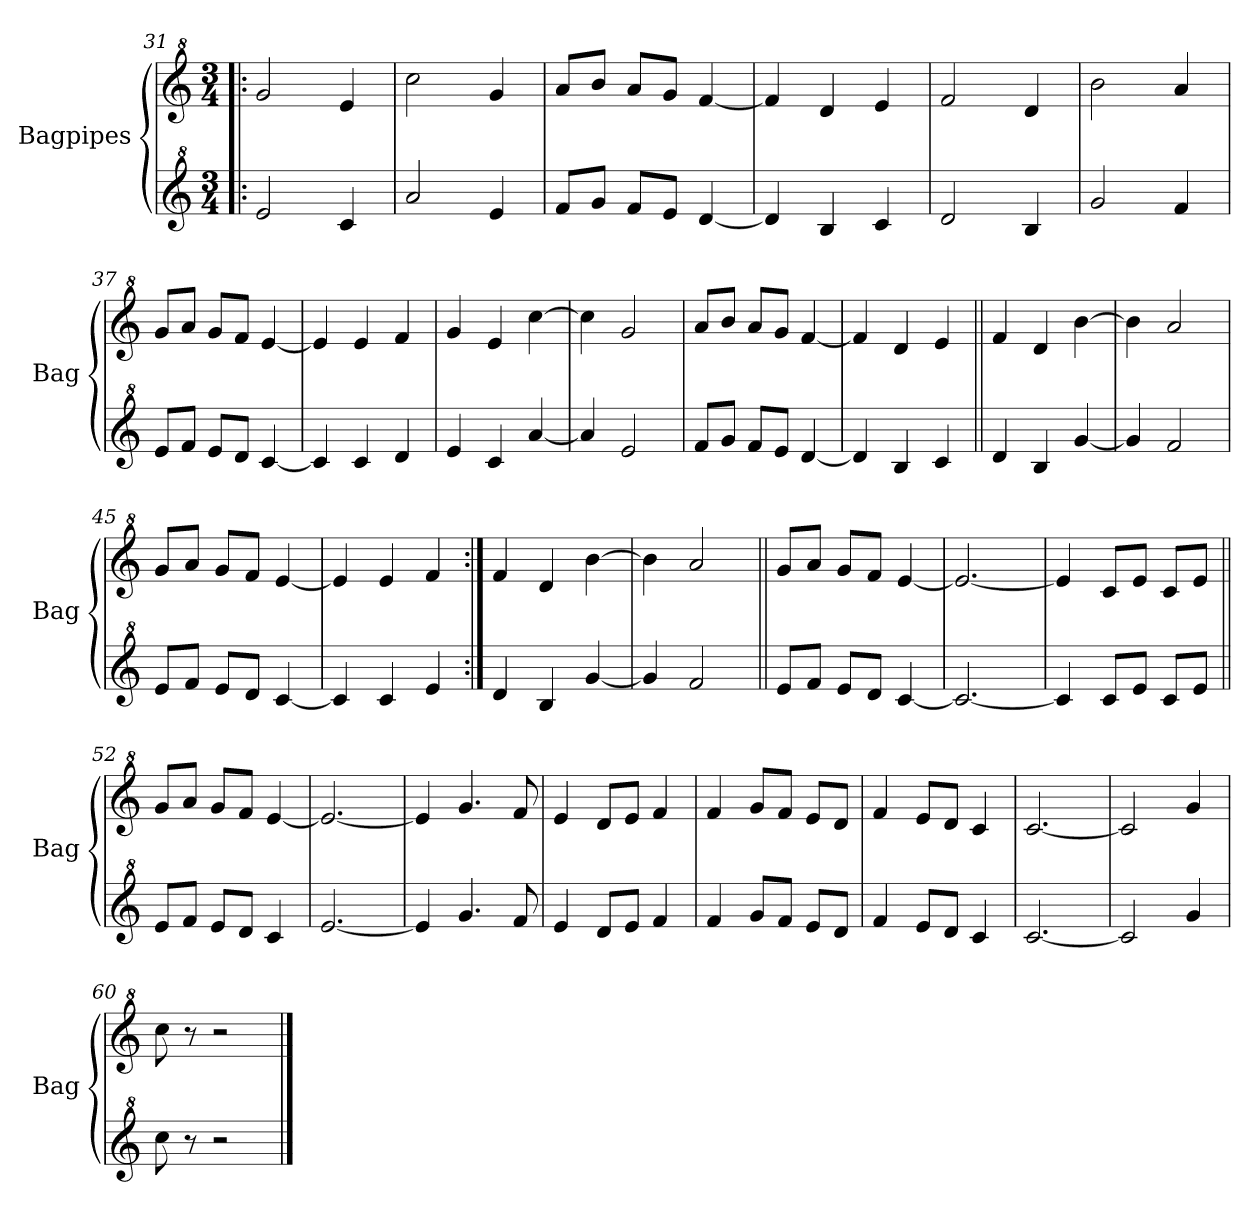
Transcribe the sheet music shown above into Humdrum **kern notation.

**kern	**kern
*part2	*part1
*staff2	*staff1
*I"Bagpipes	*I"Bagpipes
*I'Bag	*I'Bag
*clefG^2	*clefG^2
*k[]	*k[]
*C:	*C:
*M3/4	*M3/4
=31!|:	=31!|:
2ee/	2gg/
4cc/	4ee/
=32	=32
2aa/	2ccc\
4ee/	4gg/
=33	=33
8ff/L	8aa/L
8gg/J	8bb/J
8ff/L	8aa/L
8ee/J	8gg/J
[4dd/	[4ff/
=34	=34
4dd/]	4ff/]
4b/	4dd/
4cc/	4ee/
=35	=35
2dd/	2ff/
4b/	4dd/
=36	=36
2gg/	2bb\
4ff/	4aa/
=37	=37
8ee/L	8gg/L
8ff/J	8aa/J
8ee/L	8gg/L
8dd/J	8ff/J
[4cc/	[4ee/
=38	=38
4cc/]	4ee/]
4cc/	4ee/
4dd/	4ff/
=39	=39
4ee/	4gg/
4cc/	4ee/
[4aa/	[4ccc\
=40	=40
4aa/]	4ccc\]
2ee/	2gg/
!!LO:LB:g=z
=41	=41
8ff/L	8aa/L
8gg/J	8bb/J
8ff/L	8aa/L
8ee/J	8gg/J
[4dd/	[4ff/
=42	=42
4dd/]	4ff/]
4b/	4dd/
4cc/	4ee/
=43||	=43||
4dd/	4ff/
4b/	4dd/
[4gg/	[4bb\
=44	=44
4gg/]	4bb\]
2ff/	2aa/
=45	=45
8ee/L	8gg/L
8ff/J	8aa/J
8ee/L	8gg/L
8dd/J	8ff/J
[4cc/	[4ee/
=46	=46
4cc/]	4ee/]
4cc/	4ee/
4ee/	4ff/
=47:|!	=47:|!
4dd/	4ff/
4b/	4dd/
[4gg/	[4bb\
=48	=48
4gg/]	4bb\]
2ff/	2aa/
=49||	=49||
8ee/L	8gg/L
8ff/J	8aa/J
8ee/L	8gg/L
8dd/J	8ff/J
[4cc/	[4ee/
=50	=50
2.cc/_	2.ee/_
=51	=51
4cc/]	4ee/]
8cc/L	8cc/L
8ee/J	8ee/J
8cc/L	8cc/L
8ee/J	8ee/J
!!LO:LB:g=z
=52||	=52||
8ee/L	8gg/L
8ff/J	8aa/J
8ee/L	8gg/L
8dd/J	8ff/J
4cc/	[4ee/
=53	=53
[2.ee/	2.ee/_
=54	=54
4ee/]	4ee/]
4.gg/	4.gg/
8ff/	8ff/
=55	=55
4ee/	4ee/
8dd/L	8dd/L
8ee/J	8ee/J
4ff/	4ff/
=56	=56
4ff/	4ff/
8gg/L	8gg/L
8ff/J	8ff/J
8ee/L	8ee/L
8dd/J	8dd/J
=57	=57
4ff/	4ff/
8ee/L	8ee/L
8dd/J	8dd/J
4cc/	4cc/
=58	=58
[2.cc/	[2.cc/
=59	=59
2cc/]	2cc/]
4gg/	4gg/
=60	=60
8ccc\	8ccc\
8r	8r
2r	2r
==	==
*-	*-
